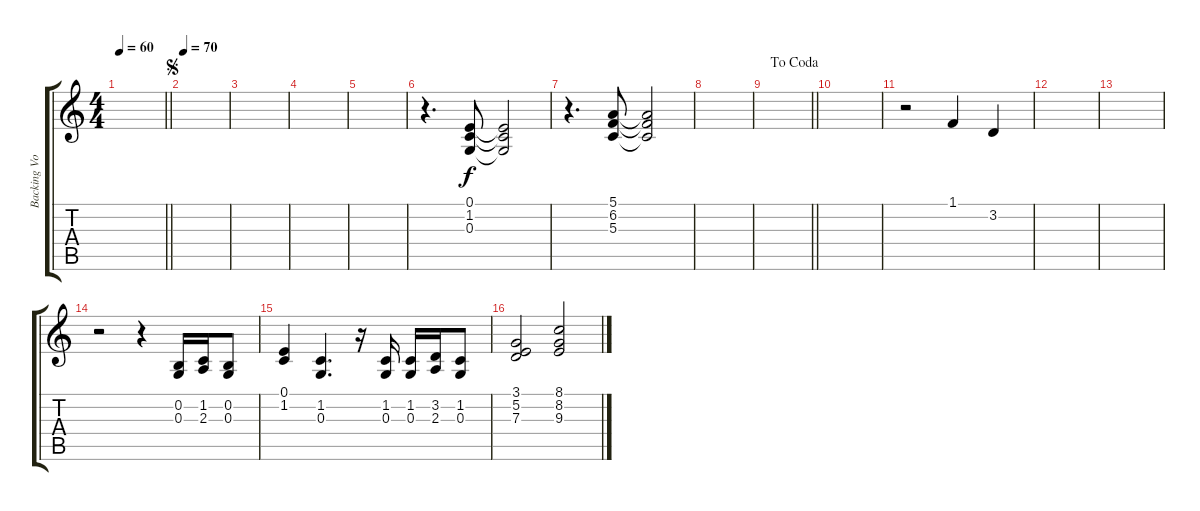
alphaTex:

\track ("Backing Vocals" "Backing Vo") {instrument choiraahs}
\staff {score tabs}
\tuning (E4 B3 G3 D3 A2 E2) {hide}
\ts (4 4)
\tempo 60
\clef g2
\barLineRight lightlight
\ks c
|
\jump segno
\tempo 70
|
|
|
|
r.4{d} (0.1 1.2 0.3).8 (0.1{t} 1.2{t} 0.3{t}).2 |
r.4{d} (5.1 6.2 5.3).8 (5.1{t} 6.2{t} 5.3{t}).2 |
|
\jump dacoda
\barLineRight lightlight
|
|
r.2 1.1.4 3.2.4 |
|
|
r.2 r.4 (0.2 0.3).16 (1.2 2.3).16 (0.2 0.3).8 |
(0.1 1.2).4 (1.2 0.3).4{d} r.16 (1.2 0.3).16 (1.2 0.3).16 (3.2 2.3).16 (1.2 0.3).8 |
(3.1 5.2 7.3).2 (8.1 8.2 9.3).2
